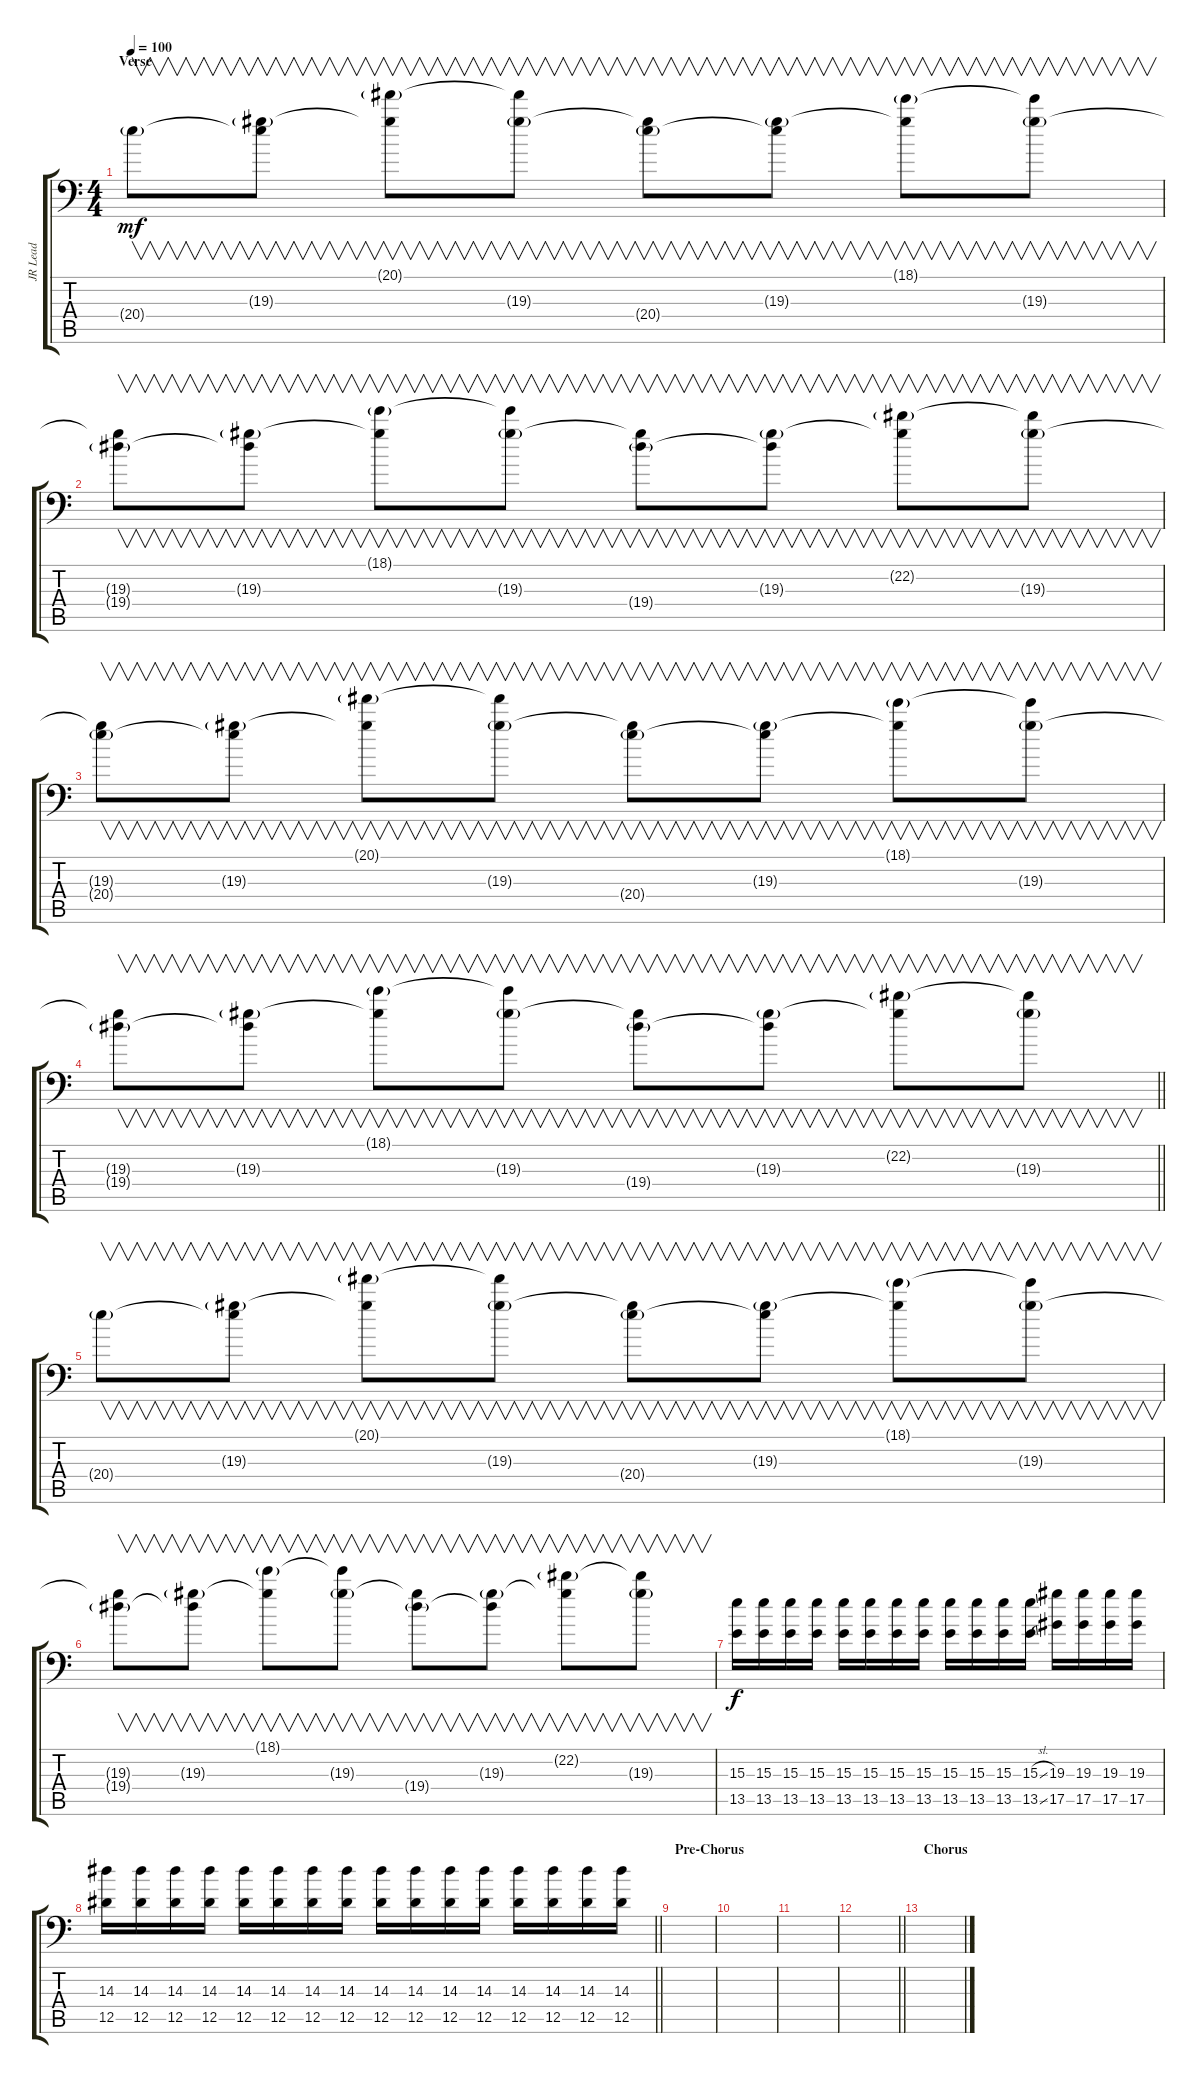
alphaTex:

\track ("JR Lead" "JR Lead") {instrument distortionguitar}
\staff {score tabs}
\tuning (Bb3 F3 Db3 Ab2 Eb2 Ab1) {hide}
\ts (4 4)
\section ("" "Verse")
\tempo 100
\clef f4
\ks c
20.4{g}.8{v dy mf} (19.3{g} 20.4{t}).8{v} (20.1{g} 19.3{t}).8{v} (20.1{t} 19.3{g}).8{v} (19.3{t} 20.4{g}).8{v} (19.3{g} 20.4{t}).8{v} (18.1{g} 19.3{t}).8{v} (18.1{t} 19.3{g}).8{v} |
(19.3{t} 19.4{g}).8{v} (19.3{g} 19.4{t}).8{v} (18.1{g} 19.3{t}).8{v} (18.1{t} 19.3{g}).8{v} (19.3{t} 19.4{g}).8{v} (19.3{g} 19.4{t}).8{v} (22.2{g} 19.3{t}).8{v} (22.2{t} 19.3{g}).8{v} |
(19.3{t} 20.4{g}).8{v} (19.3{g} 20.4{t}).8{v} (20.1{g} 19.3{t}).8{v} (20.1{t} 19.3{g}).8{v} (19.3{t} 20.4{g}).8{v} (19.3{g} 20.4{t}).8{v} (18.1{g} 19.3{t}).8{v} (18.1{t} 19.3{g}).8{v} |
\barLineRight lightlight
(19.3{t} 19.4{g}).8{v} (19.3{g} 19.4{t}).8{v} (18.1{g} 19.3{t}).8{v} (18.1{t} 19.3{g}).8{v} (19.3{t} 19.4{g}).8{v} (19.3{g} 19.4{t}).8{v} (22.2{g} 19.3{t}).8{v} (22.2{t} 19.3{g}).8{v} |
20.4{g}.8{v} (19.3{g} 20.4{t}).8{v} (20.1{g} 19.3{t}).8{v} (20.1{t} 19.3{g}).8{v} (19.3{t} 20.4{g}).8{v} (19.3{g} 20.4{t}).8{v} (18.1{g} 19.3{t}).8{v} (18.1{t} 19.3{g}).8{v} |
(19.3{t} 19.4{g}).8{v} (19.3{g} 19.4{t}).8{v} (18.1{g} 19.3{t}).8{v} (18.1{t} 19.3{g}).8{v} (19.3{t} 19.4{g}).8{v} (19.3{g} 19.4{t}).8{v} (22.2{g} 19.3{t}).8{v} (22.2{t} 19.3{g}).8{v} |
(15.3 13.5).16{dy f} (15.3 13.5).16 (15.3 13.5).16 (15.3 13.5).16 (15.3 13.5).16 (15.3 13.5).16 (15.3 13.5).16 (15.3 13.5).16 (15.3 13.5).16 (15.3 13.5).16 (15.3 13.5).16 (15.3{sl} 13.5{sl}).16 (19.3 17.5).16 (19.3 17.5).16 (19.3 17.5).16 (19.3 17.5).16 |
\barLineRight lightlight
(14.3 12.5).16 (14.3 12.5).16 (14.3 12.5).16 (14.3 12.5).16 (14.3 12.5).16 (14.3 12.5).16 (14.3 12.5).16 (14.3 12.5).16 (14.3 12.5).16 (14.3 12.5).16 (14.3 12.5).16 (14.3 12.5).16 (14.3 12.5).16 (14.3 12.5).16 (14.3 12.5).16 (14.3 12.5).16 |
\section ("" "Pre-Chorus")
|
|
|
\barLineRight lightlight
|
\section ("" "Chorus")
